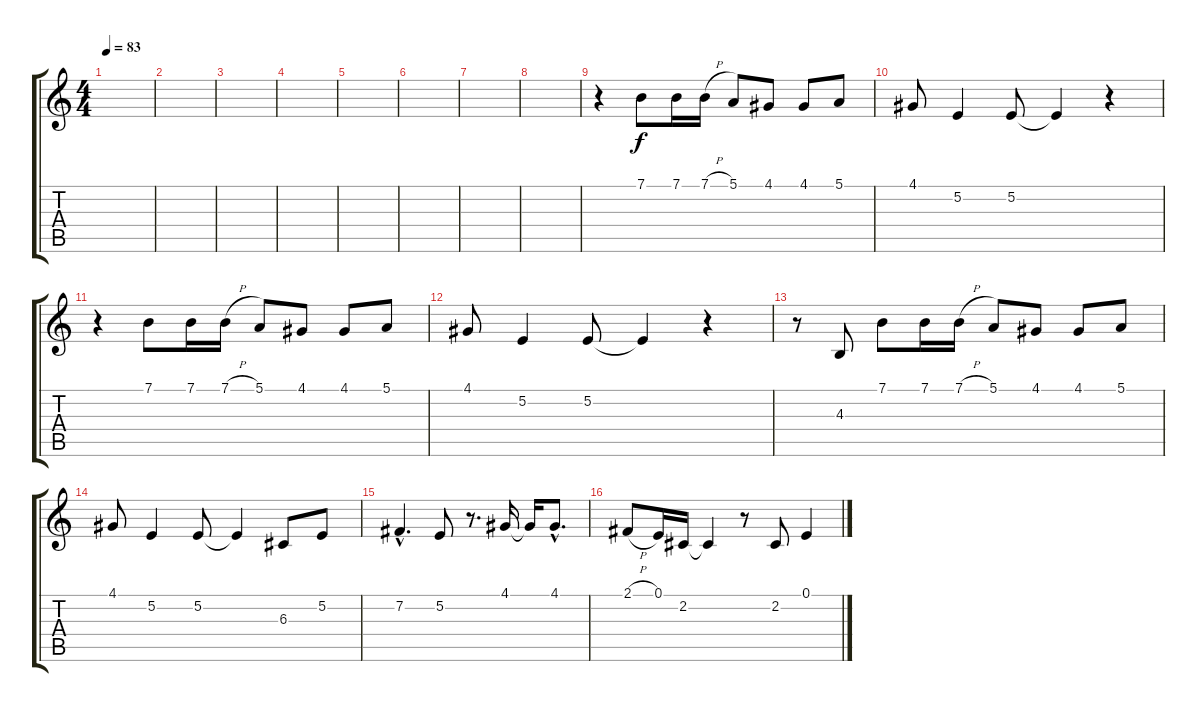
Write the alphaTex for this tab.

\track "" {instrument flute}
\staff {score tabs}
\tuning (E4 B3 G3 D3 A2 E2) {hide}
\ts (4 4)
\tempo 83
\clef g2
\ks c
|
|
|
|
|
|
|
|
r.4 7.1.8{txt ""} 7.1.16{txt ""} 7.1{h}.16{txt ""} 5.1.8 4.1.8{txt ""} 4.1.8{txt ""} 5.1.8{txt ""} |
4.1.8{txt ""} 5.2.4{txt ""} 5.2.8{txt ""} 5.2{t}.4 r.4 |
r.4 7.1.8{txt ""} 7.1.16{txt ""} 7.1{h}.16{txt ""} 5.1.8 4.1.8{txt ""} 4.1.8{txt ""} 5.1.8{txt ""} |
4.1.8{txt ""} 5.2.4{txt ""} 5.2.8{txt ""} 5.2{t}.4 r.4 |
r.8 4.3.8{txt ""} 7.1.8{txt ""} 7.1.16{txt ""} 7.1{h}.16{txt ""} 5.1.8 4.1.8{txt ""} 4.1.8{txt ""} 5.1.8{txt ""} |
4.1.8{txt ""} 5.2.4{txt ""} 5.2.8{txt ""} 5.2{t}.4 6.3.8{txt ""} 5.2.8{txt ""} |
7.2{hac}.4{d txt ""} 5.2.8 r.8{d} 4.1.16{txt ""} 4.1{t}.16 4.1{hac}.8{d txt ""} |
2.1{h}.8{txt ""} 0.1.16 2.2.16{txt ""} 2.2{t}.4 r.8 2.2.8{txt ""} 0.1.4{txt ""}
